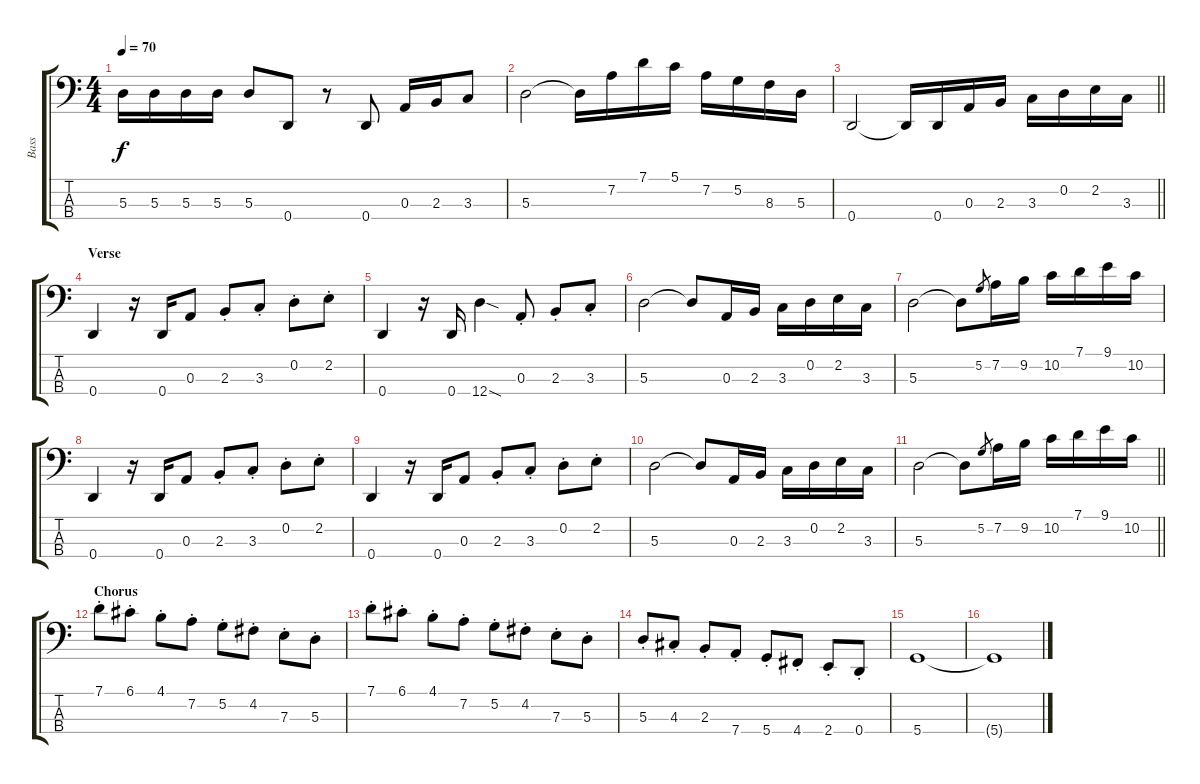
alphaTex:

\track ("Bass" "Bass") {instrument electricbassfinger}
\staff {score tabs}
\tuning (G2 D2 A1 D1) {hide}
\ts (4 4)
\tempo 70
\clef f4
\ks c
5.3.16{dy f} 5.3.16 5.3.16 5.3.16 5.3.8 0.4.8 r.8 0.4.8 0.3.16 2.3.16 3.3.8 |
5.3.2 5.3{t}.16 7.2.16 7.1.16 5.1.16 7.2.16 5.2.16 8.3.16 5.3.16 |
\barLineRight lightlight
0.4.2 0.4{t}.16 0.4.16 0.3.16 2.3.16 3.3.16 0.2.16 2.2.16 3.3.16 |
\section ("" "Verse")
0.4.4 r.16 0.4.16 0.3.8 2.3{st}.8 3.3{st}.8 0.2{st}.8 2.2{st}.8 |
0.4.4 r.16 0.4.16 12.4{sod}.4 0.3{st}.8 2.3{st}.8 3.3{st}.8 |
5.3.2 5.3{t}.8 0.3.16 2.3.16 3.3.16 0.2.16 2.2.16 3.3.16 |
5.3.2 5.3{t}.8 5.2.8{gr} 7.2.16 9.2.16 10.2.16 7.1.16 9.1.16 10.2.16 |
0.4.4 r.16 0.4.16 0.3.8 2.3{st}.8 3.3{st}.8 0.2{st}.8 2.2{st}.8 |
0.4.4 r.16 0.4.16 0.3.8 2.3{st}.8 3.3{st}.8 0.2{st}.8 2.2{st}.8 |
5.3.2 5.3{t}.8 0.3.16 2.3.16 3.3.16 0.2.16 2.2.16 3.3.16 |
\barLineRight lightlight
5.3.2 5.3{t}.8 5.2.8{gr} 7.2.16 9.2.16 10.2.16 7.1.16 9.1.16 10.2.16 |
\section ("" "Chorus")
7.1{st}.8 6.1{st}.8 4.1{st}.8 7.2{st}.8 5.2{st}.8 4.2{st}.8 7.3{st}.8 5.3{st}.8 |
7.1{st}.8 6.1{st}.8 4.1{st}.8 7.2{st}.8 5.2{st}.8 4.2{st}.8 7.3{st}.8 5.3{st}.8 |
5.3{st}.8 4.3{st}.8 2.3{st}.8 7.4{st}.8 5.4{st}.8 4.4{st}.8 2.4{st}.8 0.4{st}.8 |
5.4.1 |
5.4{t}.1
